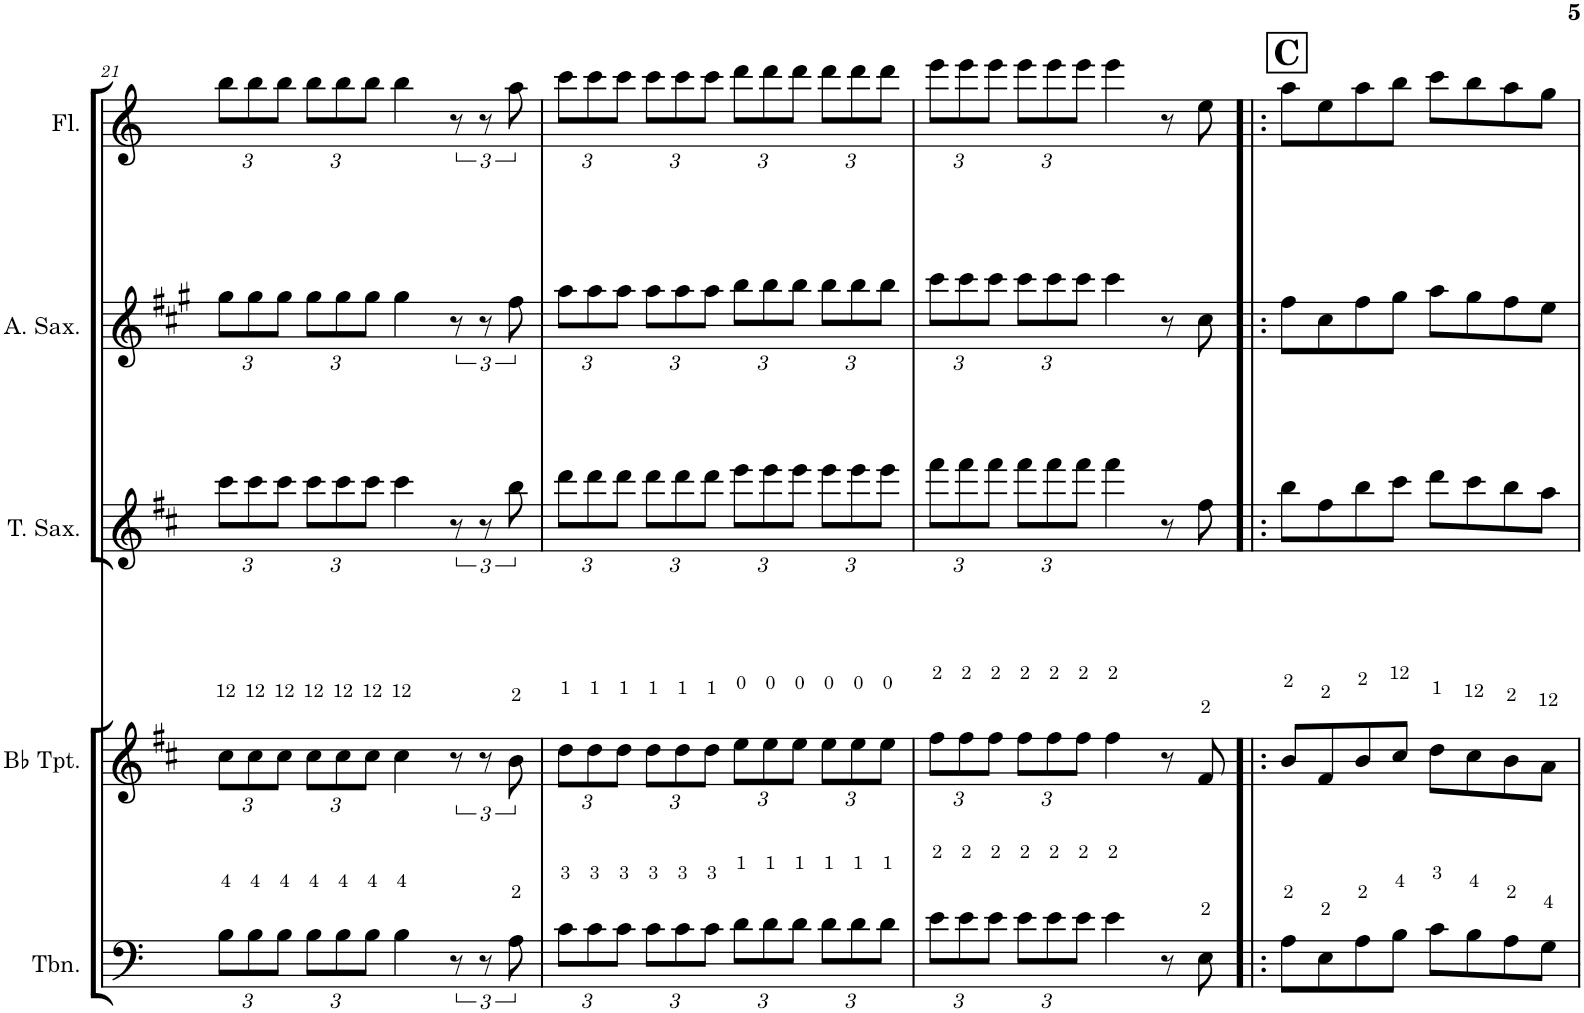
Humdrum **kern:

**kern	**kern	**kern	**kern	**kern
*part5	*part4	*part3	*part2	*part1
*staff5	*staff4	*staff3	*staff2	*staff1
*I"Trombone	*I"Bb Trumpet	*I"Tenor Saxophone	*I"Alto Saxophone	*I"Flute
*I'Tbn.	*I'Bb Tpt.	*I'T. Sax.	*I'A. Sax.	*I'Fl.
!!LO:PB:g=z
*clefF4	*clefG2	*clefG2	*clefG2	*clefG2
*	*Trd1c2	*Trd8c14	*Trd5c9	*
*k[]	*k[f#c#]	*k[f#c#]	*k[f#c#g#]	*k[]
*M4/4	*M4/4	*M4/4	*M4/4	*M4/4
*Xbrackettup	*Xbrackettup	*Xbrackettup	*Xbrackettup	*Xbrackettup
=21	=21	=21	=21	=21
12B\L	12cc#\L	12ccc#\L	12gg#\L	12bb\L
12B\	12cc#\	12ccc#\	12gg#\	12bb\
12B\J	12cc#\J	12ccc#\J	12gg#\J	12bb\J
12B\L	12cc#\L	12ccc#\L	12gg#\L	12bb\L
12B\	12cc#\	12ccc#\	12gg#\	12bb\
12B\J	12cc#\J	12ccc#\J	12gg#\J	12bb\J
4B\	4cc#\	4ccc#\	4gg#\	4bb\
*brackettup	*brackettup	*brackettup	*brackettup	*brackettup
12r	12r	12r	12r	12r
12r	12r	12r	12r	12r
12A\	12b\	12bb\	12ff#\	12aa\
=22	=22	=22	=22	=22
*Xbrackettup	*Xbrackettup	*Xbrackettup	*Xbrackettup	*Xbrackettup
12c\L	12dd\L	12ddd\L	12aa\L	12ccc\L
12c\	12dd\	12ddd\	12aa\	12ccc\
12c\J	12dd\J	12ddd\J	12aa\J	12ccc\J
12c\L	12dd\L	12ddd\L	12aa\L	12ccc\L
12c\	12dd\	12ddd\	12aa\	12ccc\
12c\J	12dd\J	12ddd\J	12aa\J	12ccc\J
12d\L	12ee\L	12eee\L	12bb\L	12ddd\L
12d\	12ee\	12eee\	12bb\	12ddd\
12d\J	12ee\J	12eee\J	12bb\J	12ddd\J
12d\L	12ee\L	12eee\L	12bb\L	12ddd\L
12d\	12ee\	12eee\	12bb\	12ddd\
12d\J	12ee\J	12eee\J	12bb\J	12ddd\J
=23	=23	=23	=23	=23
12e\L	12ff#\L	12fff#\L	12ccc#\L	12eee\L
12e\	12ff#\	12fff#\	12ccc#\	12eee\
12e\J	12ff#\J	12fff#\J	12ccc#\J	12eee\J
12e\L	12ff#\L	12fff#\L	12ccc#\L	12eee\L
12e\	12ff#\	12fff#\	12ccc#\	12eee\
12e\J	12ff#\J	12fff#\J	12ccc#\J	12eee\J
4e\	4ff#\	4fff#\	4ccc#\	4eee\
8r	8r	8r	8r	8r
8E\	8f#/	8ff#\	8cc#\	8ee\
!!LO:REH:place=s1:a:B:cj:fs=15:t=C
=24!|:	=24!|:	=24!|:	=24!|:	=24!|:
8A\L	8b/L	8bb\L	8ff#\L	8aa\L
8E\	8f#/	8ff#\	8cc#\	8ee\
8A\	8b/	8bb\	8ff#\	8aa\
8B\J	8cc#/J	8ccc#\J	8gg#\J	8bb\J
8c\L	8dd\L	8ddd\L	8aa\L	8ccc\L
8B\	8cc#\	8ccc#\	8gg#\	8bb\
8A\	8b\	8bb\	8ff#\	8aa\
8G\J	8a\J	8aa\J	8ee\J	8gg\J
=	=	=	=	=
*-	*-	*-	*-	*-
